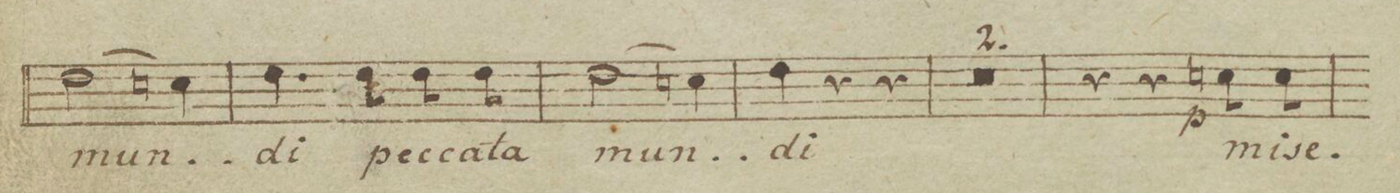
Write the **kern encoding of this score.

**kern	**text	**dynam
*I"Canto.	*	*
*clefC1	*	*
*k[b-e-a-d-g-]	*	*
*M3/4	*	*
(2b-\	mun-	.
4an\)	.	.
=42	=42	=42
4.b-\	-di	.
8b-\	pec-	.
8b-\	-ca-	.
8b-\	-ta	.
=43	=43	=43
(2b-\	mun-	.
4an\)	.	.
=44	=44	=44
4b-\	-di	.
4r	.	.
4r	.	.
=45	=45	=45
1.r	.	.
=46	=46	=46
=47	=47	=47
4r	.	.
4r	.	.
.	.	p
8an\	mi-	.
8a\	-se-	.
=48	=48	=48
*-	*-	*-
